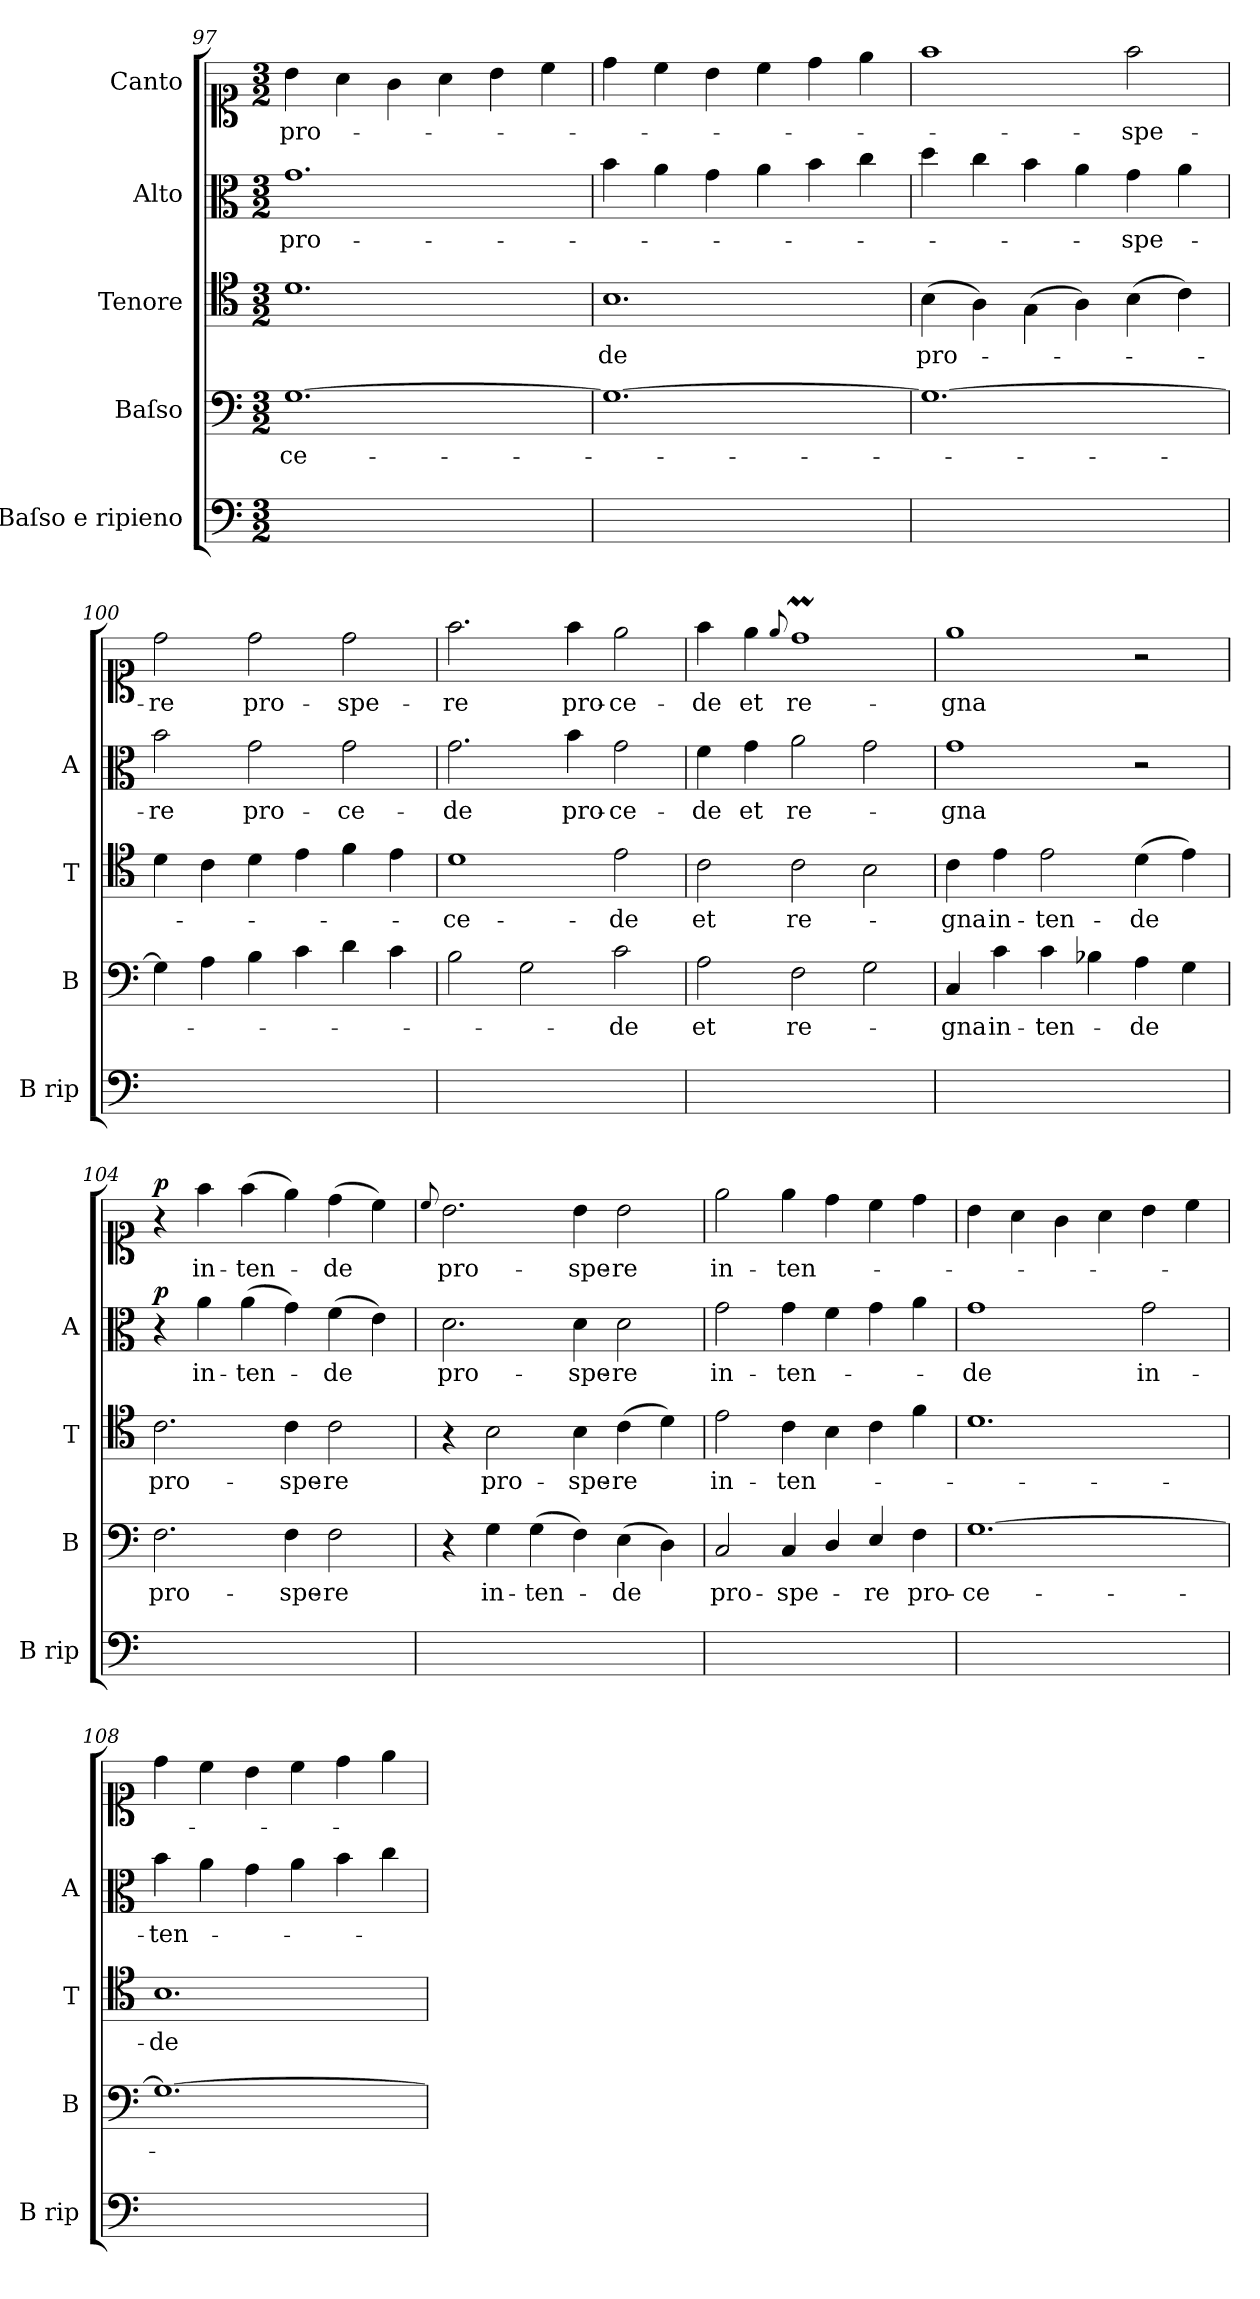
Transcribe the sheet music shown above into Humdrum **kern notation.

**kern	**kern	**text	**kern	**text	**kern	**text	**dynam	**kern	**text	**dynam
*part5	*part4	*part4	*part3	*part3	*part2	*part2	*part2	*part1	*part1	*part1
*staff5	*staff4	*staff4	*staff3	*staff3	*staff2	*staff2	*staff2	*staff1	*staff1	*staff1
*I"Baſso e ripieno	*I"Baſso	*	*I"Tenore	*	*I"Alto	*	*	*I"Canto	*	*
*I'B rip	*I'B	*	*I'T	*	*I'A	*	*	*	*	*
*clefF4	*clefF4	*	*clefC4	*	*clefC3	*	*	*clefC1	*	*
*k[]	*k[]	*	*k[]	*	*k[]	*	*	*k[]	*	*
*M3/2	*M3/2	*	*M3/2	*	*M3/2	*	*	*M3/2	*	*
=97	=97	=97	=97	=97	=97	=97	=97	=97	=97	=97
1.ryy	[1.G\	-ce-	1.d\	.	1.g\	pro-	.	4b\	pro-	.
.	.	.	.	.	.	.	.	4a\	.	.
.	.	.	.	.	.	.	.	4g\	.	.
.	.	.	.	.	.	.	.	4a\	.	.
.	.	.	.	.	.	.	.	4b\	.	.
.	.	.	.	.	.	.	.	4cc\	.	.
=98	=98	=98	=98	=98	=98	=98	=98	=98	=98	=98
1.ryy	1.G\_	.	1.B\	-de	4b\	.	.	4dd\	.	.
.	.	.	.	.	4a\	.	.	4cc\	.	.
.	.	.	.	.	4g\	.	.	4b\	.	.
.	.	.	.	.	4a\	.	.	4cc\	.	.
.	.	.	.	.	4b\	.	.	4dd\	.	.
.	.	.	.	.	4cc\	.	.	4ee\	.	.
=99	=99	=99	=99	=99	=99	=99	=99	=99	=99	=99
1.ryy	1.G\_	.	(4B\	pro-	4dd\	.	.	1ff\	.	.
.	.	.	4A\)	.	4cc\	.	.	.	.	.
.	.	.	(4G\	.	4b\	.	.	.	.	.
.	.	.	4A\)	.	4a\	.	.	.	.	.
.	.	.	(4B\	.	4g\	-spe-	.	2ff\	spe-	.
.	.	.	4c\)	.	4a\	.	.	.	.	.
=100	=100	=100	=100	=100	=100	=100	=100	=100	=100	=100
1.ryy	4G\]	.	4d\	.	2b\	-re	.	2dd\	-re	.
.	4A\	.	4c\	.	.	.	.	.	.	.
.	4B\	.	4d\	.	2g\	pro-	.	2dd\	pro-	.
.	4c\	.	4e\	.	.	.	.	.	.	.
.	4d\	.	4f\	.	2g\	-ce-	.	2dd\	-spe-	.
.	4c\	.	4e\	.	.	.	.	.	.	.
=101	=101	=101	=101	=101	=101	=101	=101	=101	=101	=101
1.ryy	2B\	.	1d\	-ce-	2.g\	-de	.	2.ff\	-re	.
.	2G\	.	.	.	.	.	.	.	.	.
.	.	.	.	.	4b\	pro-	.	4ff\	pro-	.
.	2c\	de	2e\	-de	2g\	-ce-	.	2ee\	-ce-	.
=102	=102	=102	=102	=102	=102	=102	=102	=102	=102	=102
1.ryy	2A\	et	2c\	et	4f\	-de	.	4ff\	-de	.
.	.	.	.	.	4g\	et	.	4ee\	et	.
.	.	.	.	.	.	.	.	8qqee/	.	.
.	2F\	re-	2c\	re-	2a\	re-	.	1ddM\	re-	.
.	2G\	.	2B\	.	2g\	.	.	.	.	.
=103	=103	=103	=103	=103	=103	=103	=103	=103	=103	=103
1.ryy	4C/	-gna	4c\	-gna	1g\	-gna	.	1ee\	-gna	.
.	4c\	in-	4e\	in-	.	.	.	.	.	.
.	4c\	-ten-	2e\	-ten-	.	.	.	.	.	.
.	4B-X\	.	.	.	.	.	.	.	.	.
.	4A\	-de	(4d\	de	2r	.	.	2r	.	.
.	4G\	.	4e\)	.	.	.	.	.	.	.
=104	=104	=104	=104	=104	=104	=104	=104	=104	=104	=104
!	!	!	!	!	!	!	!LO:DY:b	!	!	!LO:DY:a
1.ryy	2.F\	pro-	2.c\	pro-	4r	.	p	4r	.	p.
.	.	.	.	.	4a\	in-	.	4ff\	in-	.
.	.	.	.	.	(4a\	-ten-	.	(4ff\	-ten-	.
.	4F\	-spe-	4c\	-spe-	4g\)	.	.	4ee\)	.	.
.	2F\	-re	2c\	-re	(4f\	-de	.	(4dd\	-de	.
.	.	.	.	.	4e\)	.	.	4cc\)	.	.
=105	=105	=105	=105	=105	=105	=105	=105	=105	=105	=105
.	.	.	.	.	.	.	.	8qqcc/	.	.
1.ryy	4r	.	4r	.	2.d\	pro-	.	2.b\	pro-	.
.	4G\	in-	2B\	pro-	.	.	.	.	.	.
.	(4G\	-ten-	.	.	.	.	.	.	.	.
.	4F\)	.	4B\	-spe-	4d\	-spe-	.	4b\	-spe-	.
.	(4E\	-de	(4c\	-re	2d\	-re	.	2b\	-re	.
.	4D\)	.	4d\)	.	.	.	.	.	.	.
=106	=106	=106	=106	=106	=106	=106	=106	=106	=106	=106
1.ryy	2C/	pro-	2e\	in-	2g\	in-	.	2ee\	in-	.
.	4C/	-spe-	4c\	-ten-	4g\	-ten-	.	4ee\	-ten-	.
.	4D/	.	4B\	.	4f\	.	.	4dd\	.	.
.	4E/	-re	4c\	.	4g\	.	.	4cc\	.	.
.	4F\	pro-	4f\	.	4a\	.	.	4dd\	.	.
=107	=107	=107	=107	=107	=107	=107	=107	=107	=107	=107
1.ryy	[1.G\	-ce-	1.d\	.	1g\	-de	.	4b\	.	.
.	.	.	.	.	.	.	.	4a\	.	.
.	.	.	.	.	.	.	.	4g\	.	.
.	.	.	.	.	.	.	.	4a\	.	.
.	.	.	.	.	2g\	in-	.	4b\	.	.
.	.	.	.	.	.	.	.	4cc\	.	.
=108	=108	=108	=108	=108	=108	=108	=108	=108	=108	=108
1.ryy	1.G\_	.	1.B\	-de	4b\	-ten-	.	4dd\	.	.
.	.	.	.	.	4a\	.	.	4cc\	.	.
.	.	.	.	.	4g\	.	.	4b\	.	.
.	.	.	.	.	4a\	.	.	4cc\	.	.
.	.	.	.	.	4b\	.	.	4dd\	.	.
.	.	.	.	.	4cc\	.	.	4ee\	.	.
=	=	=	=	=	=	=	=	=	=	=
*-	*-	*-	*-	*-	*-	*-	*-	*-	*-	*-
